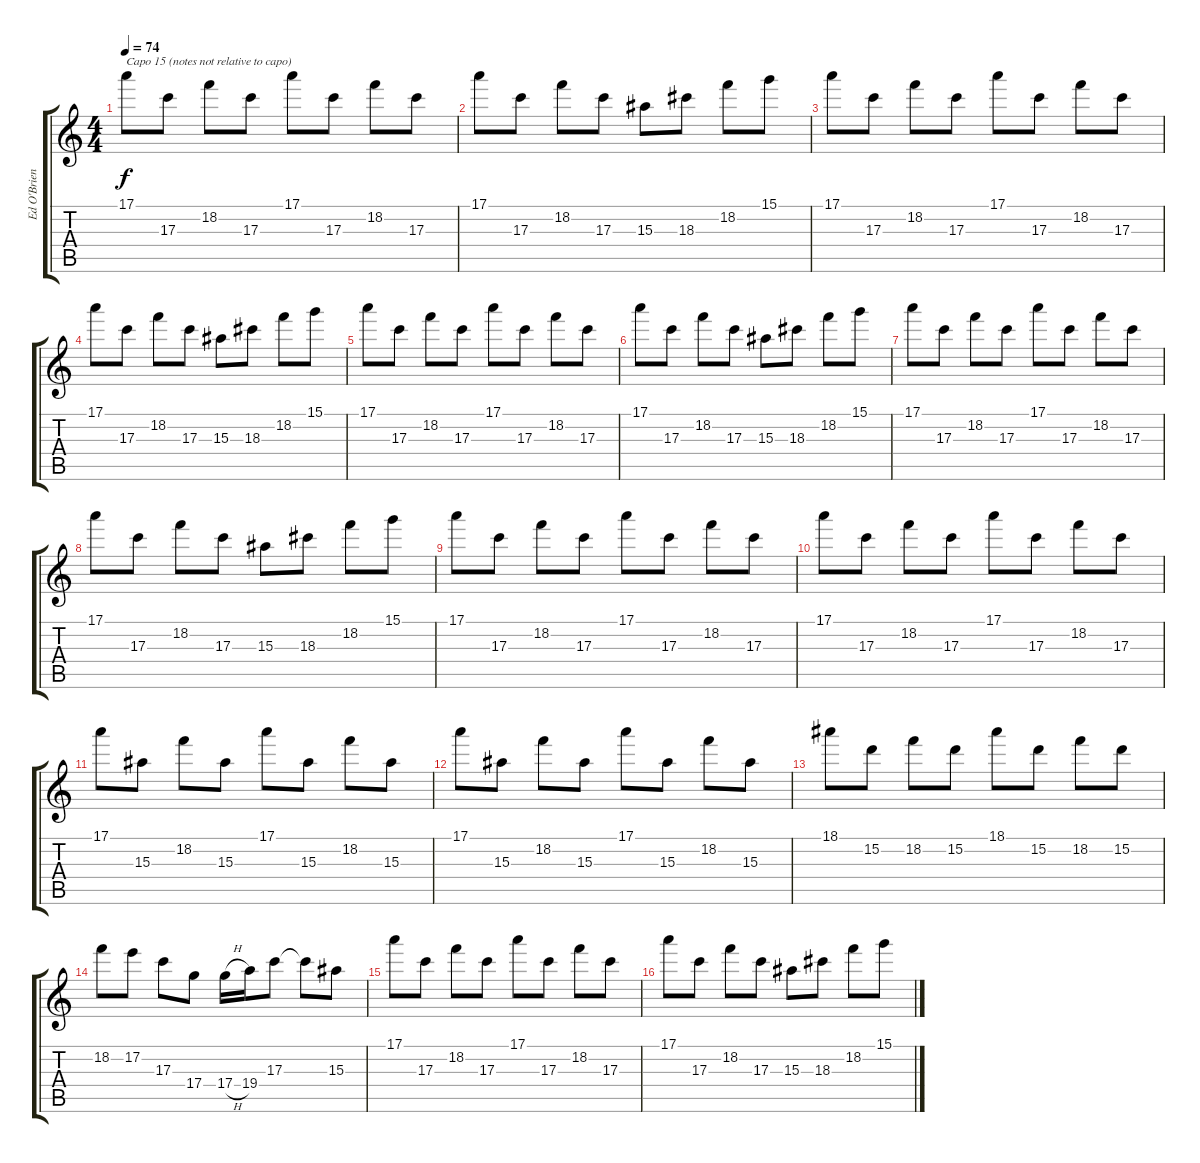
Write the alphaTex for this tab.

\track ("Ed O'Brien" "Ed O'Brien") {instrument electricguitarclean}
\staff {score tabs}
\tuning (E4 B3 G3 D3 A2 E2) {hide}
\ts (4 4)
\tempo 74
\clef g2
\ks c
17.1.8{txt "Capo 15 (notes not relative to capo)" dy f instrument electricguitarclean} 17.3.8 18.2.8 17.3.8 17.1.8 17.3.8 18.2.8 17.3.8 |
17.1.8 17.3.8 18.2.8 17.3.8 15.3.8 18.3.8 18.2.8 15.1.8 |
17.1.8 17.3.8 18.2.8 17.3.8 17.1.8 17.3.8 18.2.8 17.3.8 |
17.1.8 17.3.8 18.2.8 17.3.8 15.3.8 18.3.8 18.2.8 15.1.8 |
17.1.8 17.3.8 18.2.8 17.3.8 17.1.8 17.3.8 18.2.8 17.3.8 |
17.1.8 17.3.8 18.2.8 17.3.8 15.3.8 18.3.8 18.2.8 15.1.8 |
17.1.8 17.3.8 18.2.8 17.3.8 17.1.8 17.3.8 18.2.8 17.3.8 |
17.1.8 17.3.8 18.2.8 17.3.8 15.3.8 18.3.8 18.2.8 15.1.8 |
17.1.8 17.3.8 18.2.8 17.3.8 17.1.8 17.3.8 18.2.8 17.3.8 |
17.1.8 17.3.8 18.2.8 17.3.8 17.1.8 17.3.8 18.2.8 17.3.8 |
17.1.8 15.3.8 18.2.8 15.3.8 17.1.8 15.3.8 18.2.8 15.3.8 |
17.1.8 15.3.8 18.2.8 15.3.8 17.1.8 15.3.8 18.2.8 15.3.8 |
18.1.8 15.2.8 18.2.8 15.2.8 18.1.8 15.2.8 18.2.8 15.2.8 |
18.2.8 17.2.8 17.3.8 17.4.8 17.4{h}.16 19.4.16 17.3.8 17.3{t}.8 15.3.8 |
17.1.8 17.3.8 18.2.8 17.3.8 17.1.8 17.3.8 18.2.8 17.3.8 |
17.1.8 17.3.8 18.2.8 17.3.8 15.3.8 18.3.8 18.2.8 15.1.8
